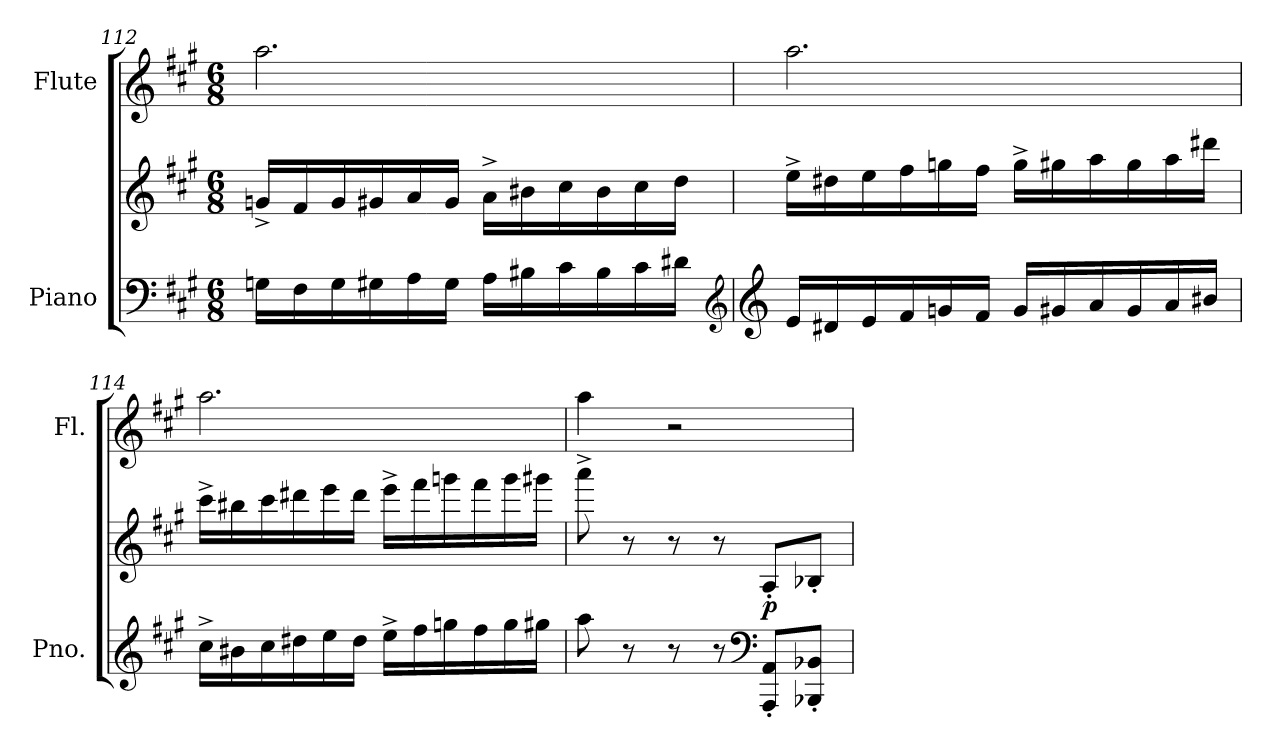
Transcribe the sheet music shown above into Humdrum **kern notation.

**kern	**kern	**dynam	**kern
*part2	*part2	*part2	*part1
*staff3	*staff2	*staff2/3	*staff1
*I"Piano	*	*	*I"Flute
*I'Pno.	*	*	*I'Fl.
*clefF4	*clefG2	*	*clefG2
*k[f#c#g#]	*k[f#c#g#]	*	*k[f#c#g#]
*A:	*A:	*	*A:
*M6/8	*M6/8	*	*M6/8
=112	=112	=112	=112
16Gn\LL	16gn^/LL	.	2.aa\
16F#\	16f#/	.	.
16G\	16g/	.	.
16G#X\	16g#X/	.	.
16A\	16a/	.	.
16G#\JJ	16g#/JJ	.	.
16A\LL	16a^\LL	.	.
16B#X\	16b#X\	.	.
16c#\	16cc#\	.	.
16B#\	16b#\	.	.
16c#\	16cc#\	.	.
16d#X\JJ	16dd\JJ	.	.
*clefG2	*	*	*
!!LO:LB:g=z
=113	=113	=113	=113
*clefG2	*	*	*
16e/LL	16ee^\LL	.	2.aa\
16d#X/	16dd#X\	.	.
16e/	16ee\	.	.
16f#/	16ff#\	.	.
16gn/	16ggn\	.	.
16f#/JJ	16ff#\JJ	.	.
16g/LL	16gg^\LL	.	.
16g#X/	16gg#X\	.	.
16a/	16aa\	.	.
16g#/	16gg#\	.	.
16a/	16aa\	.	.
16b#X/JJ	16ddd#X\JJ	.	.
=114	=114	=114	=114
16cc#^\LL	16ccc#^\LL	.	2.aa\
16b#X\	16bb#X\	.	.
16cc#\	16ccc#\	.	.
16dd#X\	16ddd#X\	.	.
16ee\	16eee\	.	.
16dd#\JJ	16ddd#\JJ	.	.
16ee^\LL	16eee^\LL	.	.
16ff#\	16fff#\	.	.
16ggn\	16gggn\	.	.
16ff#\	16fff#\	.	.
16gg\	16ggg\	.	.
16gg#X\JJ	16ggg#X\JJ	.	.
=115	=115	=115	=115
8aa\	8aaa^\	.	4aa\
8r	8r	.	.
8r	8r	.	2r
8r	8r	.	.
*clefF4	*	*	*
!	!	!LO:DY:b	!
8AAA/' 8AA/'L	8A'/L	p	.
8BBB-X/' 8BB-X/'J	8B-X'/J	.	.
=	=	=	=
*-	*-	*-	*-
